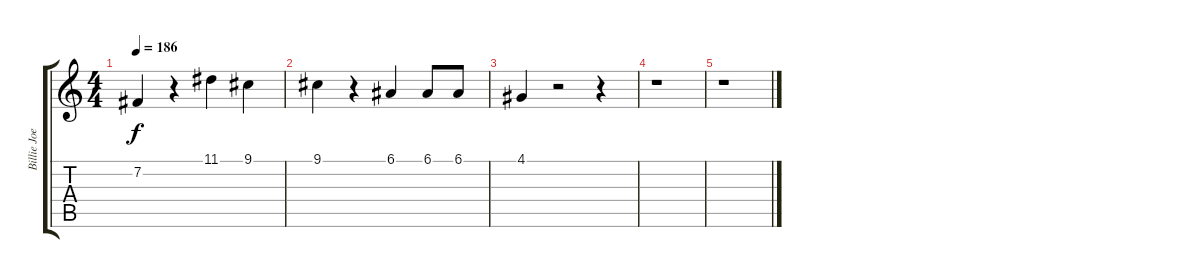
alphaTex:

\track ("Billie Joe (Vox)" "Billie Joe") {instrument drawbarorgan}
\staff {score tabs}
\tuning (E4 B3 G3 D3 A2 E2) {hide}
\ts (4 4)
\tempo 186
\clef g2
\ks c
7.2.4{dy f} r.4 11.1.4 9.1.4 |
9.1.4 r.4 6.1.4 6.1.8 6.1.8 |
4.1.4 r.2 r.4 |
r.1 |
r.1
